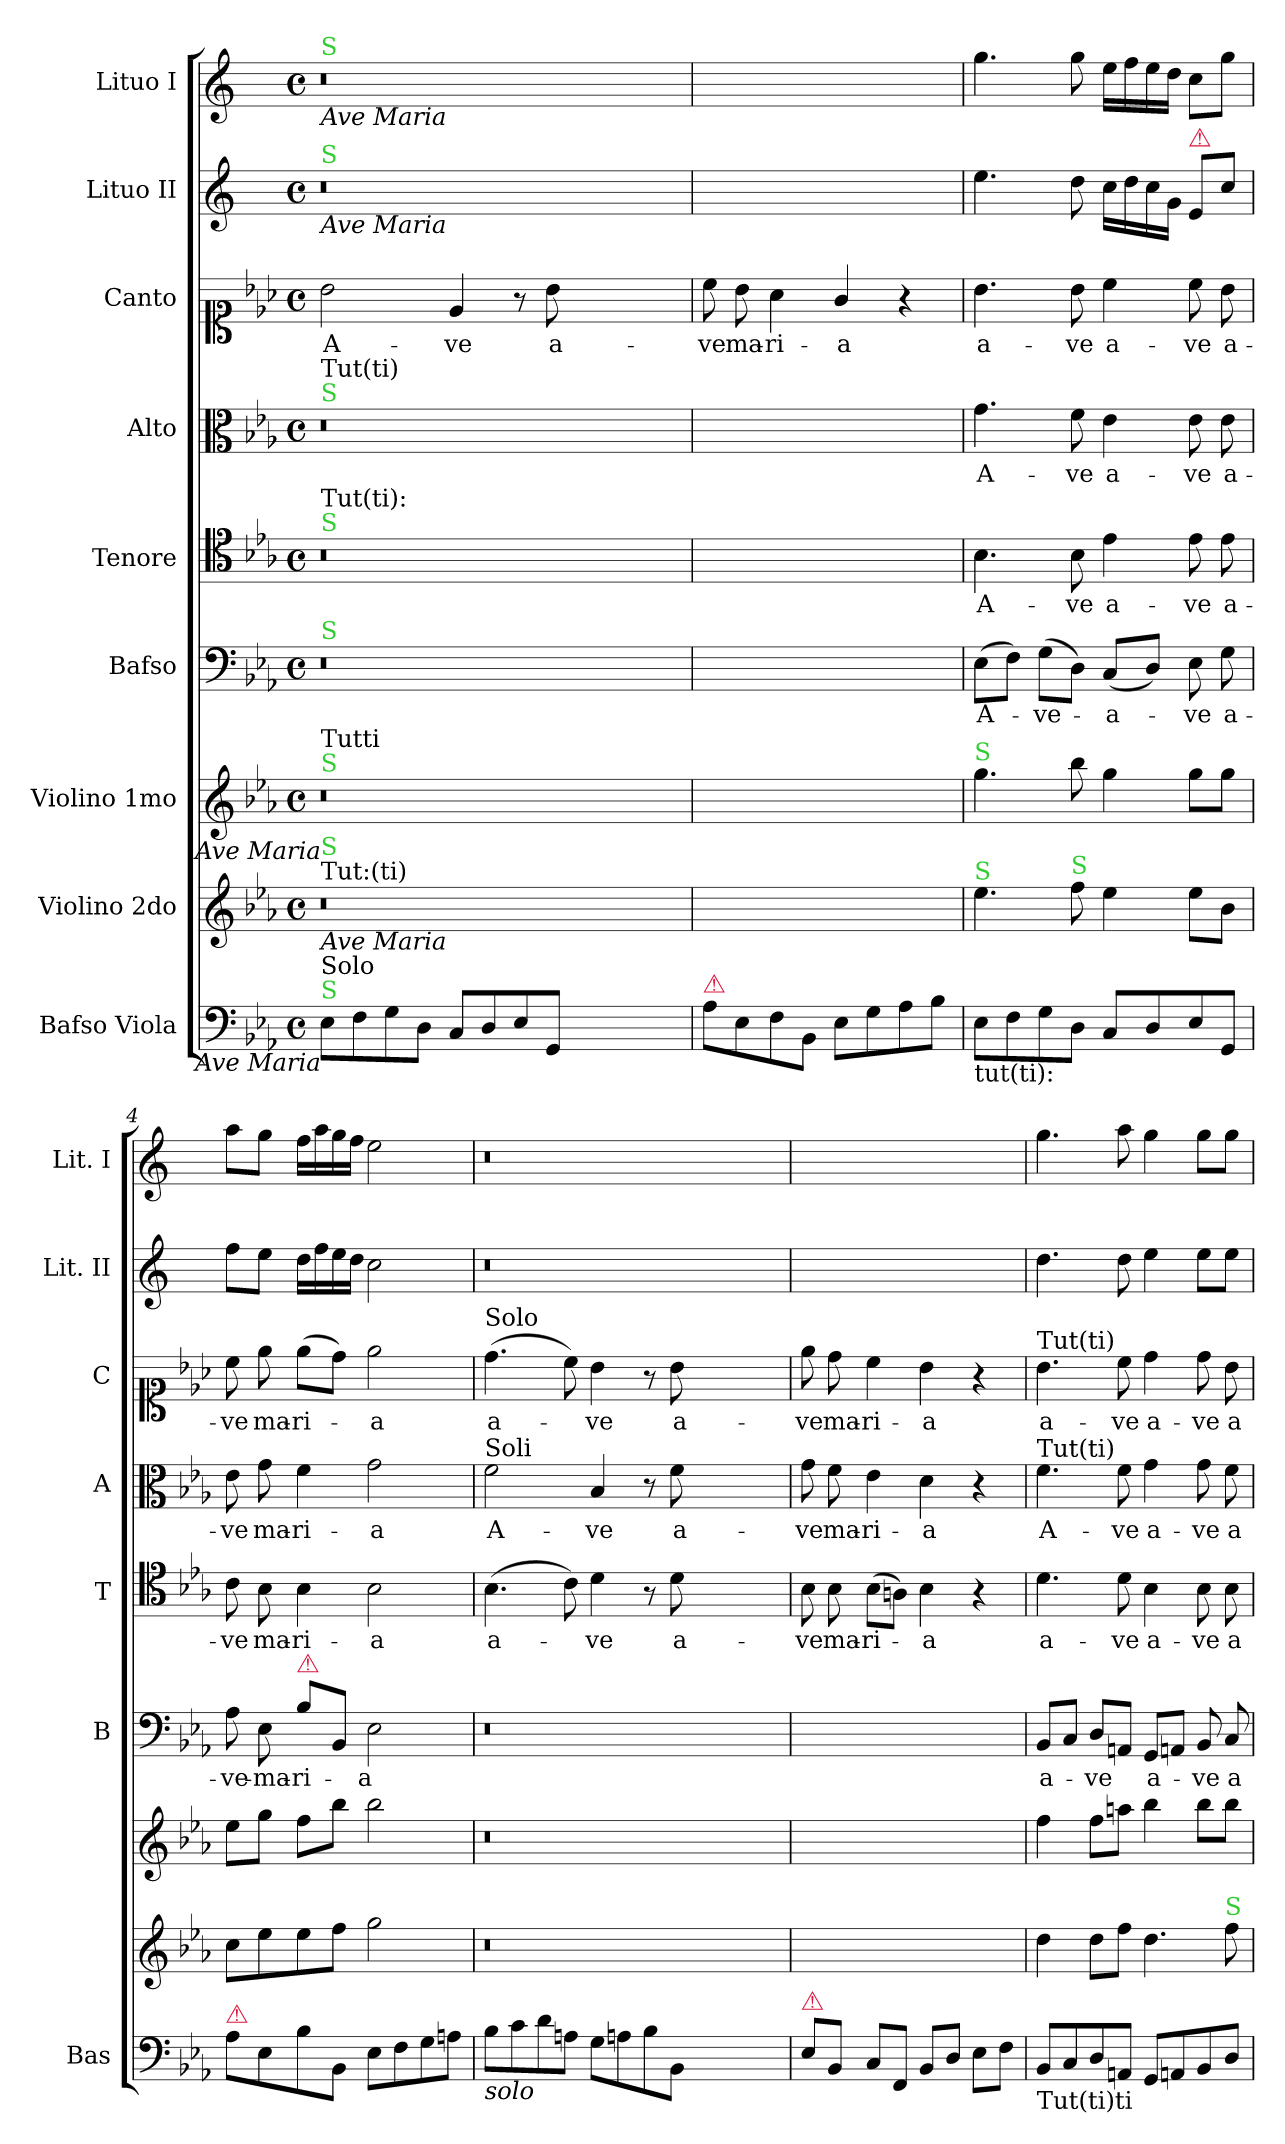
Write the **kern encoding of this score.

**kern	**kern	**kern	**kern	**text	**kern	**text	**kern	**text	**kern	**text	**kern	**kern
*part9	*part8	*part7	*part6	*part6	*part5	*part5	*part4	*part4	*part3	*part3	*part2	*part1
*staff9	*staff8	*staff7	*staff6	*staff6	*staff5	*staff5	*staff4	*staff4	*staff3	*staff3	*staff2	*staff1
*I"Bafso Viola	*I"Violino 2do	*I"Violino 1mo	*I"Bafso	*	*I"Tenore	*	*I"Alto	*	*I"Canto	*	*I"Lituo II	*I"Lituo I
*I'Bas	*	*	*I'B	*	*I'T	*	*I'A	*	*I'C	*	*I'Lit. II	*I'Lit. I
*clefF4	*clefG2	*clefG2	*clefF4	*	*clefC4	*	*clefC3	*	*clefC1	*	*clefG2	*clefG2
*	*	*	*	*	*	*	*	*	*	*	*ITrd-2c-3	*ITrd-2c-3
*k[b-e-a-]	*k[b-e-a-]	*k[b-e-a-]	*k[b-e-a-]	*	*k[b-e-a-]	*	*k[b-e-a-]	*	*k[b-e-a-]	*	*k[b-e-a-]	*k[b-e-a-]
*M4/4	*M4/4	*M4/4	*M4/4	*	*M4/4	*	*M4/4	*	*M4/4	*	*M4/4	*M4/4
*met(c)	*met(c)	*met(c)	*met(c)	*	*met(c)	*	*met(c)	*	*met(c)	*	*met(c)	*met(c)
=1	=1	=1	=1	=1	=1	=1	=1	=1	=1	=1	=1	=1
!	!	!	!	!	!	!	!	!	!	!	!	!LO:TX:a:color=limegreen:t=S
!	!	!	!	!	!	!	!	!	!	!	!	!LO:TX:b:i:t=Ave Maria
!	!	!	!	!	!	!	!	!	!	!	!LO:TX:a:color=limegreen:t=S	!
!	!	!	!	!	!	!	!	!	!	!	!LO:TX:b:i:t=Ave Maria	!
!	!	!	!	!	!	!	!LO:TX:a:color=limegreen:t=S	!	!	!	!	!
!	!	!	!	!	!	!	!LO:TX:a:t=Tut(ti)	!	!	!	!	!
!	!	!	!	!	!LO:TX:a:color=limegreen:t=S	!	!	!	!	!	!	!
!	!	!	!	!	!LO:TX:a:t=Tut(ti)&colon;	!	!	!	!	!	!	!
!	!	!	!LO:TX:a:color=limegreen:t=S	!	!	!	!	!	!	!	!	!
!	!	!LO:TX:a:color=limegreen:t=S	!	!	!	!	!	!	!	!	!	!
!	!	!LO:TX:b:i:rj:t=Ave Maria	!	!	!	!	!	!	!	!	!	!
!	!	!LO:TX:a:t=Tutti	!	!	!	!	!	!	!	!	!	!
!	!LO:TX:a:t=Tut&colon;(ti)	!	!	!	!	!	!	!	!	!	!	!
!	!LO:TX:a:color=limegreen:t=S	!	!	!	!	!	!	!	!	!	!	!
!	!LO:TX:b:i:t=Ave Maria	!	!	!	!	!	!	!	!	!	!	!
!LO:TX:a:color=limegreen:t=S	!	!	!	!	!	!	!	!	!	!	!	!
!LO:TX:a:t=Solo	!	!	!	!	!	!	!	!	!	!	!	!
!LO:TX:b:i:rj:t=Ave Maria	!	!	!	!	!	!	!	!	!	!	!	!
8E-\L	0r	0r	0r	.	0r	.	0r	.	2b-\	A-	0r	0r
8F\	.	.	.	.	.	.	.	.	.	.	.	.
8G\	.	.	.	.	.	.	.	.	.	.	.	.
8D\J	.	.	.	.	.	.	.	.	.	.	.	.
8C/L	.	.	.	.	.	.	.	.	4e-/	-ve	.	.
8D/	.	.	.	.	.	.	.	.	.	.	.	.
8E-/	.	.	.	.	.	.	.	.	8r	.	.	.
8GG/J	.	.	.	.	.	.	.	.	8b-\	a-	.	.
1ryy	.	.	.	.	.	.	.	.	1ryy	.	.	.
=2	=2	=2	=2	=2	=2	=2	=2	=2	=2	=2	=2	=2
!LO:TX:a:color=crimson:t=⚠	!	!	!	!	!	!	!	!	!	!	!	!
8A-\L	1ryy	1ryy	1ryy	.	1ryy	.	1ryy	.	8cc\	-ve	1ryy	1ryy
8E-\	.	.	.	.	.	.	.	.	8b-\	ma-	.	.
8F\	.	.	.	.	.	.	.	.	4a-\	-ri-	.	.
8BB-/J	.	.	.	.	.	.	.	.	.	.	.	.
8E-\L	.	.	.	.	.	.	.	.	4g/	-a	.	.
8G\	.	.	.	.	.	.	.	.	.	.	.	.
8A-\	.	.	.	.	.	.	.	.	4r	.	.	.
8B-\J	.	.	.	.	.	.	.	.	.	.	.	.
=3	=3	=3	=3	=3	=3	=3	=3	=3	=3	=3	=3	=3
!	!	!LO:TX:a:color=limegreen:t=S	!	!	!	!	!	!	!	!	!	!
!	!LO:TX:a:color=limegreen:t=S	!	!	!	!	!	!	!	!	!	!	!
!LO:TX:b:t=tut(ti)&colon;	!	!	!	!	!	!	!	!	!	!	!	!
8E-\L	4.ee-\	4.gg\	(8E-\L	A-	4.B-\	A-	4.g\	A-	4.b-\	a-	4.gg\	4.bb-\
8F\	.	.	8F\J)	.	.	.	.	.	.	.	.	.
8G\	.	.	(8G\L	-ve-	.	.	.	.	.	.	.	.
!	!LO:TX:a:color=limegreen:t=S	!	!	!	!	!	!	!	!	!	!	!
8D\J	8ff\	8bb-\	8D\J)	.	8B-\	-ve	8f\	-ve	8b-\	-ve	8ff\	8bb-\
8C/L	4ee-\	4gg\	(8C/L	-a-	4e-\	a-	4e-\	a-	4cc\	a-	16ee-\LL	16gg\LL
.	.	.	.	.	.	.	.	.	.	.	16ff\	16aa-\
8D/	.	.	8D/J)	.	.	.	.	.	.	.	16ee-\	16gg\
.	.	.	.	.	.	.	.	.	.	.	16b-\JJ	16ff\JJ
!	!	!	!	!	!	!	!	!	!	!	!LO:TX:a:color=crimson:t=⚠	!
8E-/	8ee-\L	8gg\L	8E-\	-ve	8e-\	-ve	8e-\	-ve	8cc\	-ve	8g/L	8ee-\L
8GG/J	8b-\J	8gg\J	8G\	a-	8e-\	a-	8e-\	a-	8b-\	a-	8ee-\J	8bb-\J
=4	=4	=4	=4	=4	=4	=4	=4	=4	=4	=4	=4	=4
!LO:TX:a:color=crimson:t=⚠	!	!	!	!	!	!	!	!	!	!	!	!
8A-\L	8cc\L	8ee-\L	8A-\	-ve-	8c\	-ve	8e-\	-ve	8cc\	-ve	8aa-\L	8ccc\L
8E-\	8ee-\	8gg\J	8E-\	-ma-	8B-\	ma-	8g\	ma-	8ee-\	ma-	8gg\J	8bb-\J
!	!	!	!LO:TX:a:color=crimson:t=⚠	!	!	!	!	!	!	!	!	!
8B-\	8ee-\	8ff\L	8B-\L	-ri-	4B-\	-ri-	4f\	-ri-	(8ee-\L	-ri-	16ff\LL	16aa-\LL
.	.	.	.	.	.	.	.	.	.	.	16aa-\	16ccc\
8BB-/J	8ff\J	8bb-\J	8BB-/J	.	.	.	.	.	8dd\J)	.	16gg\	16bb-\
.	.	.	.	.	.	.	.	.	.	.	16ff\JJ	16aa-\JJ
8E-\L	2gg\	2bb-\	2E-\	-a	2B-\	-a	2g\	-a	2ee-\	-a	2ee-\	2gg\
8F\	.	.	.	.	.	.	.	.	.	.	.	.
8G\	.	.	.	.	.	.	.	.	.	.	.	.
8An\J	.	.	.	.	.	.	.	.	.	.	.	.
=5	=5	=5	=5	=5	=5	=5	=5	=5	=5	=5	=5	=5
!	!	!	!	!	!	!	!	!	!LO:TX:a:t=Solo	!	!	!
!	!	!	!	!	!	!	!LO:TX:a:t=Soli	!	!	!	!	!
!LO:TX:b:i:t=solo	!	!	!	!	!	!	!	!	!	!	!	!
8B-\L	0r	0r	0r	.	(4.B-\	a-	2f\	A-	(4.dd\	a-	0r	0r
8c\	.	.	.	.	.	.	.	.	.	.	.	.
8d\	.	.	.	.	.	.	.	.	.	.	.	.
8An\J	.	.	.	.	8c\)	.	.	.	8cc\)	.	.	.
8G\L	.	.	.	.	4d\	-ve	4B-/	-ve	4b-\	-ve	.	.
8An\	.	.	.	.	.	.	.	.	.	.	.	.
8B-\	.	.	.	.	8r	.	8r	.	8r	.	.	.
8BB-\J	.	.	.	.	8d\	a-	8f\	a-	8b-\	a-	.	.
1ryy	.	.	.	.	1ryy	.	1ryy	.	1ryy	.	.	.
=6	=6	=6	=6	=6	=6	=6	=6	=6	=6	=6	=6	=6
!LO:TX:a:color=crimson:t=⚠	!	!	!	!	!	!	!	!	!	!	!	!
8E-\L	1ryy	1ryy	1ryy	.	8B-\	-ve	8g\	-ve	8ee-\	-ve	1ryy	1ryy
8BB-/J	.	.	.	.	8B-\	ma-	8f\	ma-	8dd\	ma-	.	.
8C/L	.	.	.	.	(8B-\L	-ri-	4e-\	-ri-	4cc\	-ri-	.	.
8FF/J	.	.	.	.	8An\J)	.	.	.	.	.	.	.
8BB-/L	.	.	.	.	4B-\	-a	4d\	-a	4b-\	-a	.	.
8D/J	.	.	.	.	.	.	.	.	.	.	.	.
8E-\L	.	.	.	.	4r	.	4r	.	4r	.	.	.
8F\J	.	.	.	.	.	.	.	.	.	.	.	.
=7	=7	=7	=7	=7	=7	=7	=7	=7	=7	=7	=7	=7
!	!	!	!	!	!	!	!	!	!LO:TX:a:t=Tut(ti)	!	!	!
!	!	!	!	!	!	!	!LO:TX:a:t=Tut(ti)	!	!	!	!	!
!LO:TX:b:t=Tut(ti)ti	!	!	!	!	!	!	!	!	!	!	!	!
8BB-/L	4dd\	4ff\	8BB-/L	a-	4.d\	a-	4.f\	A-	4.b-\	a-	4.ff\	4.bb-\
8C/	.	.	8C/J	.	.	.	.	.	.	.	.	.
8D/	8dd\L	8ff\L	8D/L	-ve	.	.	.	.	.	.	.	.
8AAn/J	8ff\J	8aan\J	8AAn/J	.	8d\	-ve	8f\	-ve	8cc\	-ve	8ff\	8ccc\
8GG/L	4.dd\	4bb-\	8GG/L	a-	4B-\	a-	4g\	a-	4dd\	a-	4gg\	4bb-\
8AAn/	.	.	8AAn/J	.	.	.	.	.	.	.	.	.
8BB-/	.	8bb-\L	8BB-/	-ve	8B-\	-ve	8g\	-ve	8dd\	-ve	8gg\L	8bb-\L
!	!LO:TX:a:color=limegreen:t=S	!	!	!	!	!	!	!	!	!	!	!
8D/J	8ff\	8bb-\J	8C/	a-	8B-\	a-	8f\	a-	8b-\	a-	8gg\J	8bb-\J
=	=	=	=	=	=	=	=	=	=	=	=	=
*-	*-	*-	*-	*-	*-	*-	*-	*-	*-	*-	*-	*-
